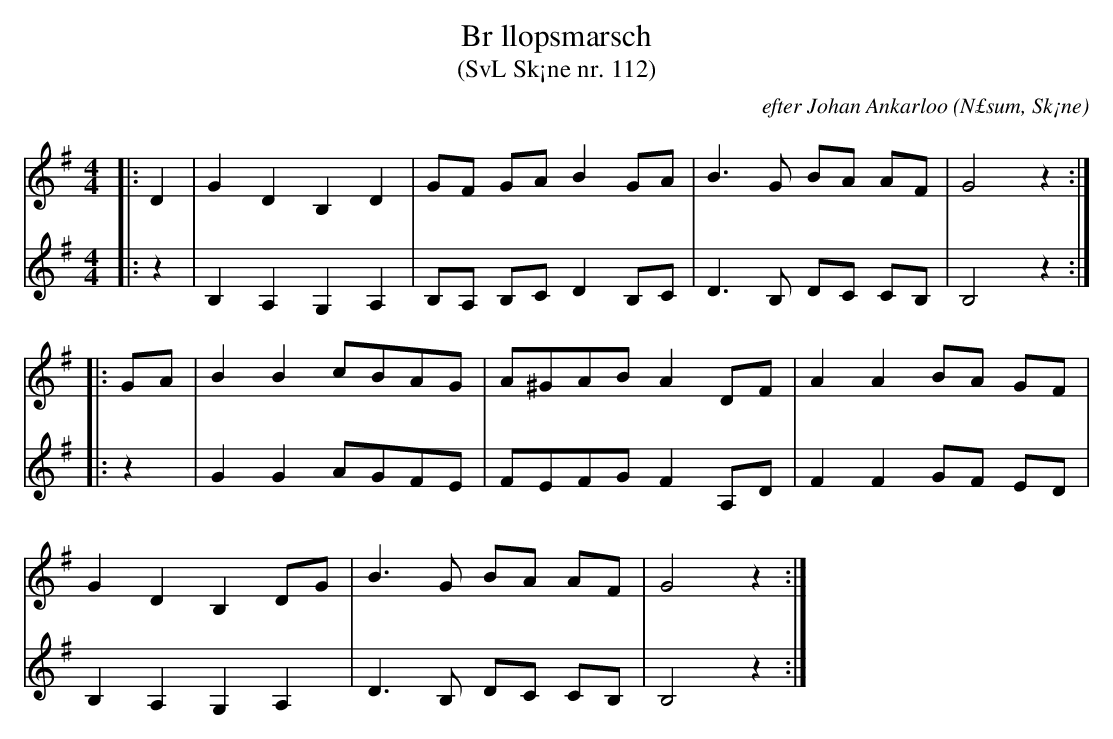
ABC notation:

X:1
T:Br llopsmarsch
T:(SvL Sk¡ne nr. 112)
C:efter Johan Ankarloo
O:N£sum, Sk¡ne
M:4/4
L:1/8
K:G
V:1
|: D2 | G2 D2 B,2 D2 | GF GA B2 GA | B3 G BA AF | G4 z2 :|
|: GA | B2 B2 cBAG | A^GAB A2 DF | A2 A2 BA GF |
G2 D2 B,2 DG | B3 G BA AF | G4 z2 :|
V:2
|: z2 | B,2 A,2 G,2 A,2 | B,A, B,C D2 B,C | D3 B, DC CB, | B,4 z2 :|
|: z2 | G2 G2 AGFE | FEFG F2 A,D | F2 F2 GF ED |
B,2 A,2 G,2 A,2 | D3 B, DC CB, | B,4 z2 :|
